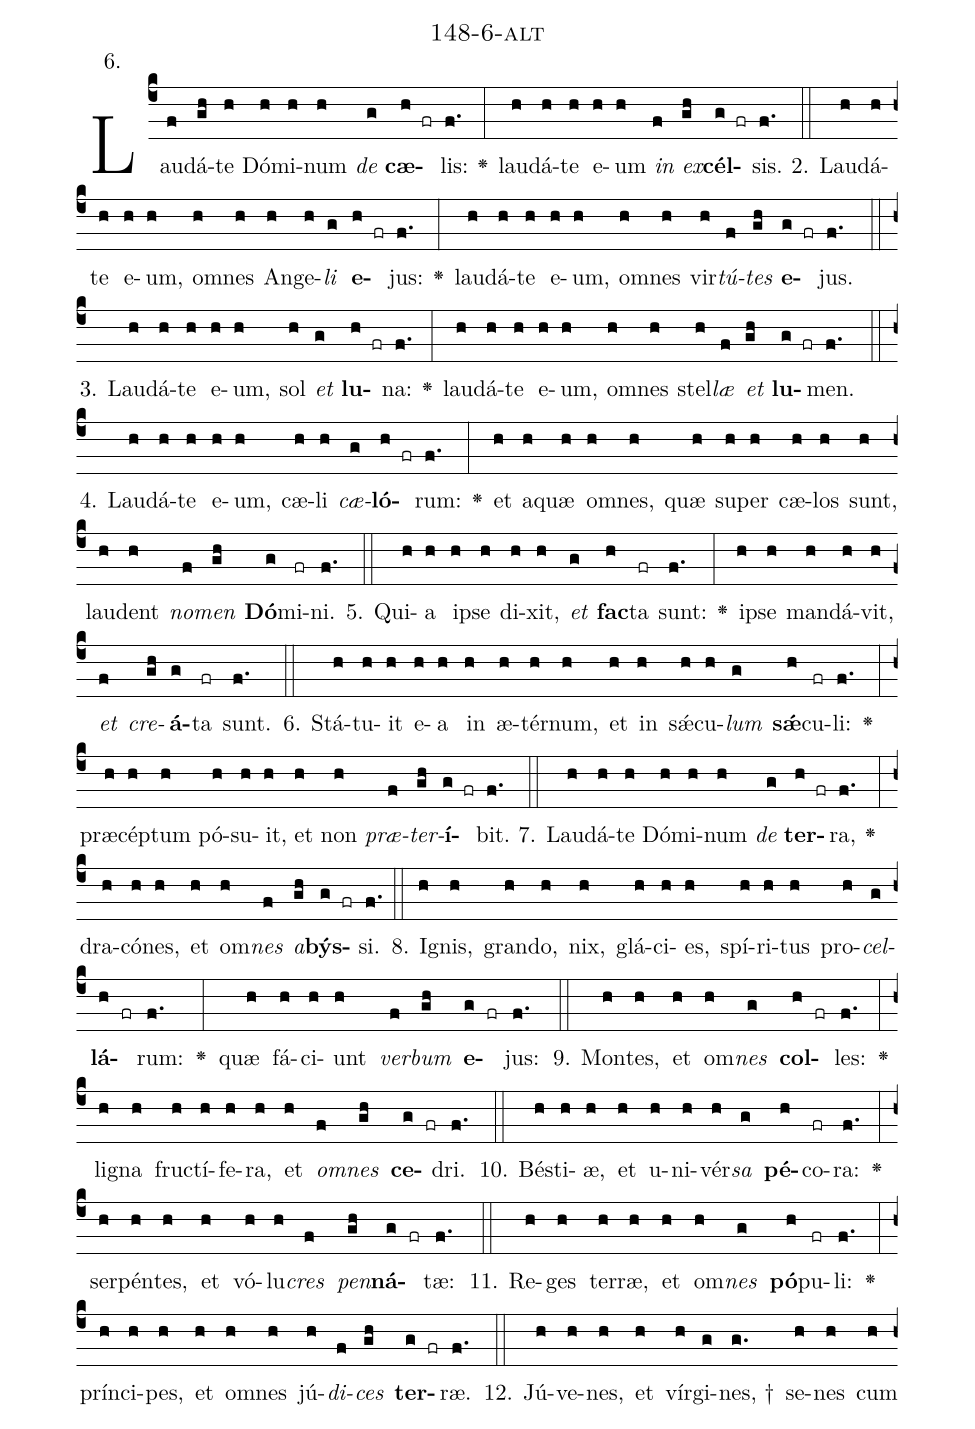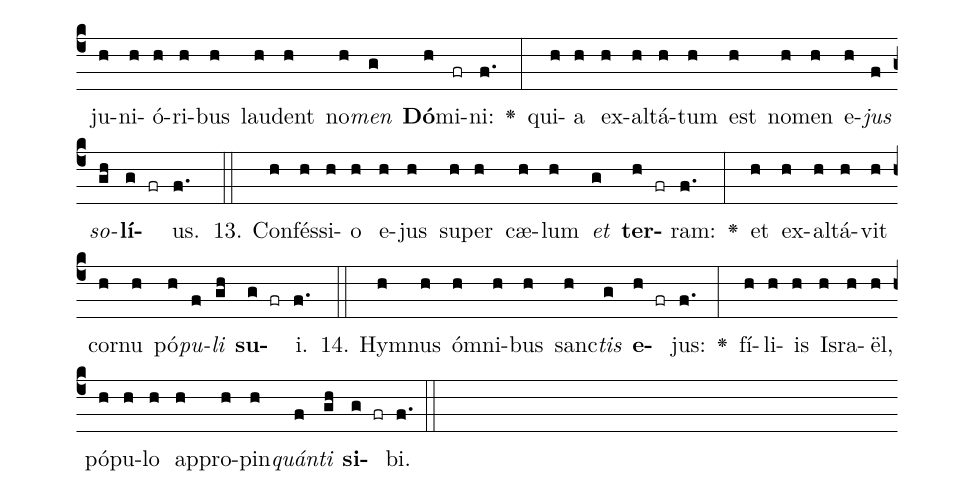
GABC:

name: 148-6-alt;
annotation: 6.;
%%
(c4)Lau(f)dá(gh)te(h) Dó(h)mi(h)num(h) <i>de</i>(g) <b>cæ</b>(h fr)lis:(f.) <v>\greheightstar</v>(:) lau(h)dá(h)te(h) e(h)um(h) <i>in</i>(f) <i>ex</i>(gh)<b>cél</b>(g fr)sis.(f.) (::)
2. Lau(h)dá(h)te(h) e(h)um,(h) om(h)nes(h) An(h)ge(h)<i>li</i>(g) <b>e</b>(h fr)jus:(f.) <v>\greheightstar</v>(:) lau(h)dá(h)te(h) e(h)um,(h) om(h)nes(h) vir(h)<i>tú</i>(f)<i>tes</i>(gh) <b>e</b>(g fr)jus.(f.) (::)
3. Lau(h)dá(h)te(h) e(h)um,(h) sol(h) <i>et</i>(g) <b>lu</b>(h fr)na:(f.) <v>\greheightstar</v>(:) lau(h)dá(h)te(h) e(h)um,(h) om(h)nes(h) stel(h)<i>læ</i>(f) <i>et</i>(gh) <b>lu</b>(g fr)men.(f.) (::)
4. Lau(h)dá(h)te(h) e(h)um,(h) cæ(h)li(h) <i>cæ</i>(g)<b>ló</b>(h fr)rum:(f.) <v>\greheightstar</v>(:) et(h) a(h)quæ(h) om(h)nes,(h) quæ(h) su(h)per(h) cæ(h)los(h) sunt,(h) lau(h)dent(h) <i>no</i>(f)<i>men</i>(gh) <b>Dó</b>(g)mi(fr)ni.(f.) (::)
5. Qui(h)a(h) ip(h)se(h) di(h)xit,(h) <i>et</i>(g) <b>fac</b>(h)ta(fr) sunt:(f.) <v>\greheightstar</v>(:) ip(h)se(h) man(h)dá(h)vit,(h) <i>et</i>(f) <i>cre</i>(gh)<b>á</b>(g)ta(fr) sunt.(f.) (::)
6. Stá(h)tu(h)it(h) e(h)a(h) in(h) æ(h)tér(h)num,(h) et(h) in(h) sǽ(h)cu(h)<i>lum</i>(g) <b>sǽ</b>(h)cu(fr)li:(f.) <v>\greheightstar</v>(:) præ(h)cép(h)tum(h) pó(h)su(h)it,(h) et(h) non(h) <i>præ</i>(f)<i>ter</i>(gh)<b>í</b>(g fr)bit.(f.) (::)
7. Lau(h)dá(h)te(h) Dó(h)mi(h)num(h) <i>de</i>(g) <b>ter</b>(h fr)ra,(f.) <v>\greheightstar</v>(:) dra(h)có(h)nes,(h) et(h) om(h)<i>nes</i>(f) <i>a</i>(gh)<b>býs</b>(g fr)si.(f.) (::)
8. I(h)gnis,(h) gran(h)do,(h) nix,(h) glá(h)ci(h)es,(h) spí(h)ri(h)tus(h) pro(h)<i>cel</i>(g)<b>lá</b>(h fr)rum:(f.) <v>\greheightstar</v>(:) quæ(h) fá(h)ci(h)unt(h) <i>ver</i>(f)<i>bum</i>(gh) <b>e</b>(g fr)jus:(f.) (::)
9. Mon(h)tes,(h) et(h) om(h)<i>nes</i>(g) <b>col</b>(h fr)les:(f.) <v>\greheightstar</v>(:) li(h)gna(h) fruc(h)tí(h)fe(h)ra,(h) et(h) <i>om</i>(f)<i>nes</i>(gh) <b>ce</b>(g fr)dri.(f.) (::)
10. Bés(h)ti(h)æ,(h) et(h) u(h)ni(h)vér(h)<i>sa</i>(g) <b>pé</b>(h)co(fr)ra:(f.) <v>\greheightstar</v>(:) ser(h)pén(h)tes,(h) et(h) vó(h)lu(h)<i>cres</i>(f) <i>pen</i>(gh)<b>ná</b>(g fr)tæ:(f.) (::)
11. Re(h)ges(h) ter(h)ræ,(h) et(h) om(h)<i>nes</i>(g) <b>pó</b>(h)pu(fr)li:(f.) <v>\greheightstar</v>(:) prín(h)ci(h)pes,(h) et(h) om(h)nes(h) jú(h)<i>di</i>(f)<i>ces</i>(gh) <b>ter</b>(g fr)ræ.(f.) (::)
12. Jú(h)ve(h)nes,(h) et(h) vír(h)gi(g)nes, †(g.) se(h)nes(h) cum(h) ju(h)ni(h)ó(h)ri(h)bus(h) lau(h)dent(h) no(h)<i>men</i>(g) <b>Dó</b>(h)mi(fr)ni:(f.) <v>\greheightstar</v>(:) qui(h)a(h) ex(h)al(h)tá(h)tum(h) est(h) no(h)men(h) e(h)<i>jus</i>(f) <i>so</i>(gh)<b>lí</b>(g fr)us.(f.) (::)
13. Con(h)fés(h)si(h)o(h) e(h)jus(h) su(h)per(h) cæ(h)lum(h) <i>et</i>(g) <b>ter</b>(h fr)ram:(f.) <v>\greheightstar</v>(:) et(h) ex(h)al(h)tá(h)vit(h) cor(h)nu(h) pó(h)<i>pu</i>(f)<i>li</i>(gh) <b>su</b>(g fr)i.(f.) (::)
14. Hym(h)nus(h) óm(h)ni(h)bus(h) sanc(h)<i>tis</i>(g) <b>e</b>(h fr)jus:(f.) <v>\greheightstar</v>(:) fí(h)li(h)is(h) Is(h)ra(h)ël,(h) pó(h)pu(h)lo(h) ap(h)pro(h)pin(h)<i>quán</i>(f)<i>ti</i>(gh) <b>si</b>(g fr)bi.(f.) (::)
